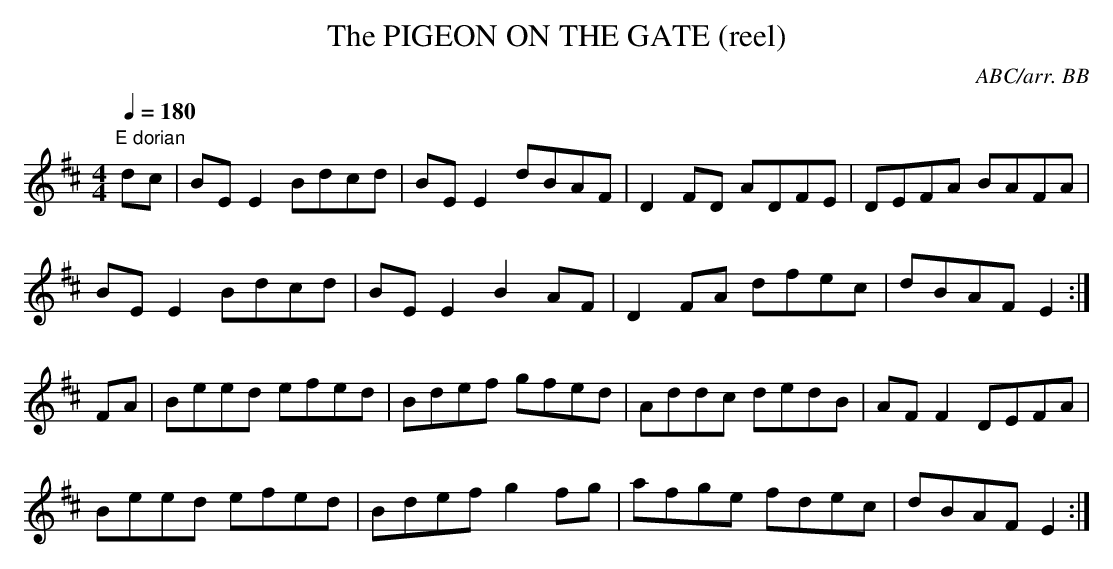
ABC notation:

X:1
T:PIGEON ON THE GATE (reel), The
C:ABC/arr. BB
M:4/4
L:1/8
Q:1/4=180
K:D
"E dorian"
dc|BEE2 Bdcd|BEE2 dBAF|D2FD ADFE|DEFA BAFA|
BEE2 Bdcd|BEE2 B2AF|D2FA dfec|dBAF E2 :|
FA|Beed efed|Bdef gfed|Addc dedB|AFF2 DEFA|
Beed efed|Bdef g2fg|afge fdec|dBAF E2 :|
